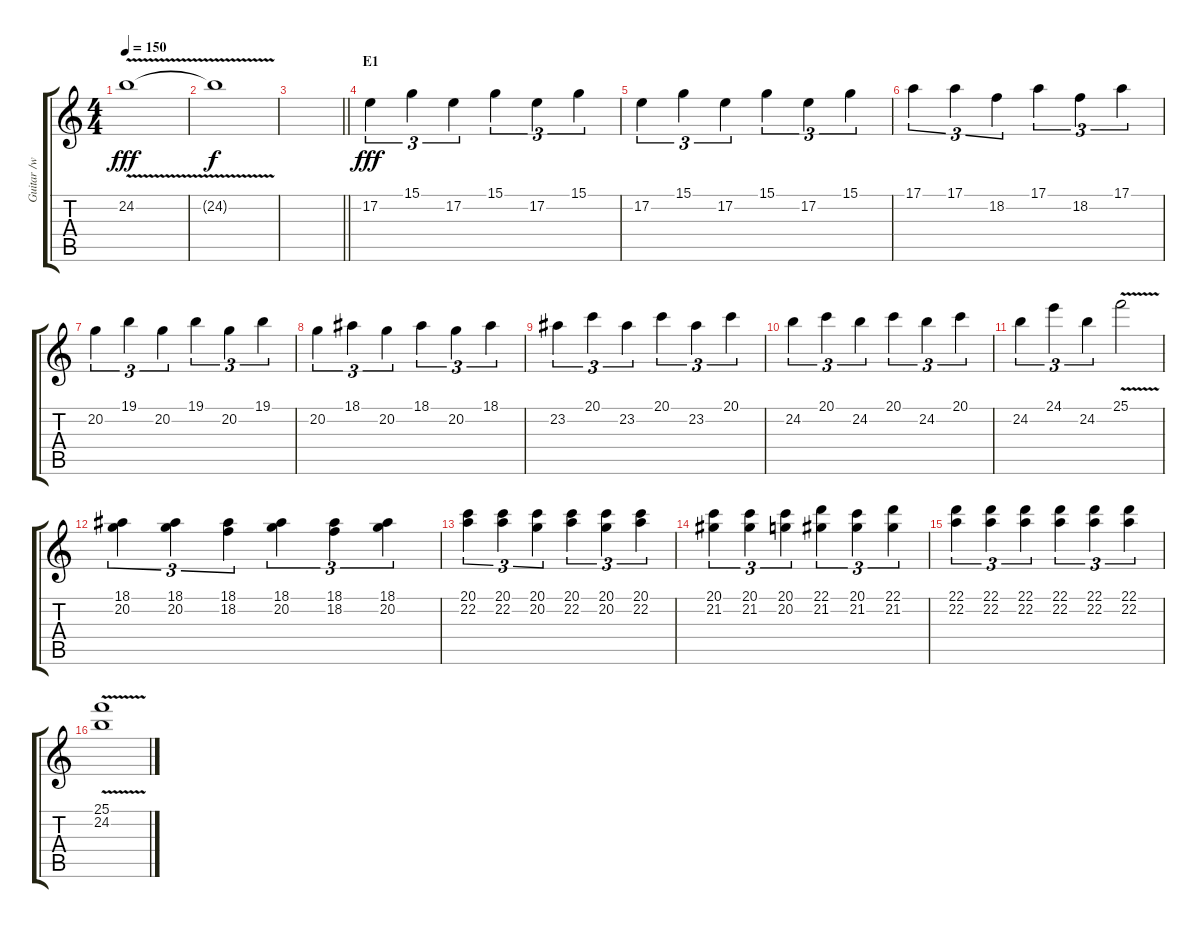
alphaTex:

\track ("Guitar /w Synth-Distortion" "Guitar /w ") {instrument lead2sawtooth}
\staff {score tabs}
\tuning (E4 B3 G3 D3 A2 E2) {hide}
\ts (4 4)
\tempo 150
\clef g2
\ks c
24.2{v}.1{dy fff} |
24.2{t}.1{dy f} |
\barLineRight lightlight
|
\section ("" "E1")
17.2.4{tu (3 2) dy fff} 15.1.4{tu (3 2)} 17.2.4{tu (3 2)} 15.1.4{tu (3 2)} 17.2.4{tu (3 2)} 15.1.4{tu (3 2)} |
17.2.4{tu (3 2)} 15.1.4{tu (3 2)} 17.2.4{tu (3 2)} 15.1.4{tu (3 2)} 17.2.4{tu (3 2)} 15.1.4{tu (3 2)} |
17.1.4{tu (3 2)} 17.1.4{tu (3 2)} 18.2.4{tu (3 2)} 17.1.4{tu (3 2)} 18.2.4{tu (3 2)} 17.1.4{tu (3 2)} |
20.2.4{tu (3 2)} 19.1.4{tu (3 2)} 20.2.4{tu (3 2)} 19.1.4{tu (3 2)} 20.2.4{tu (3 2)} 19.1.4{tu (3 2)} |
20.2.4{tu (3 2)} 18.1.4{tu (3 2)} 20.2.4{tu (3 2)} 18.1.4{tu (3 2)} 20.2.4{tu (3 2)} 18.1.4{tu (3 2)} |
23.2.4{tu (3 2)} 20.1.4{tu (3 2)} 23.2.4{tu (3 2)} 20.1.4{tu (3 2)} 23.2.4{tu (3 2)} 20.1.4{tu (3 2)} |
24.2.4{tu (3 2)} 20.1.4{tu (3 2)} 24.2.4{tu (3 2)} 20.1.4{tu (3 2)} 24.2.4{tu (3 2)} 20.1.4{tu (3 2)} |
24.2.4{tu (3 2)} 24.1.4{tu (3 2)} 24.2.4{tu (3 2)} 25.1{v}.2 |
(18.1 20.2).4{tu (3 2)} (18.1 20.2).4{tu (3 2)} (18.1 18.2).4{tu (3 2)} (18.1 20.2).4{tu (3 2)} (18.1 18.2).4{tu (3 2)} (18.1 20.2).4{tu (3 2)} |
(20.1 22.2).4{tu (3 2)} (20.1 22.2).4{tu (3 2)} (20.1 20.2).4{tu (3 2)} (20.1 22.2).4{tu (3 2)} (20.1 20.2).4{tu (3 2)} (20.1 22.2).4{tu (3 2)} |
(20.1 21.2).4{tu (3 2)} (20.1 21.2).4{tu (3 2)} (20.1 20.2).4{tu (3 2)} (22.1 21.2).4{tu (3 2)} (20.1 21.2).4{tu (3 2)} (22.1 21.2).4{tu (3 2)} |
(22.1 22.2).4{tu (3 2)} (22.1 22.2).4{tu (3 2)} (22.1 22.2).4{tu (3 2)} (22.1 22.2).4{tu (3 2)} (22.1 22.2).4{tu (3 2)} (22.1 22.2).4{tu (3 2)} |
(25.1{v} 24.2{v}).1
